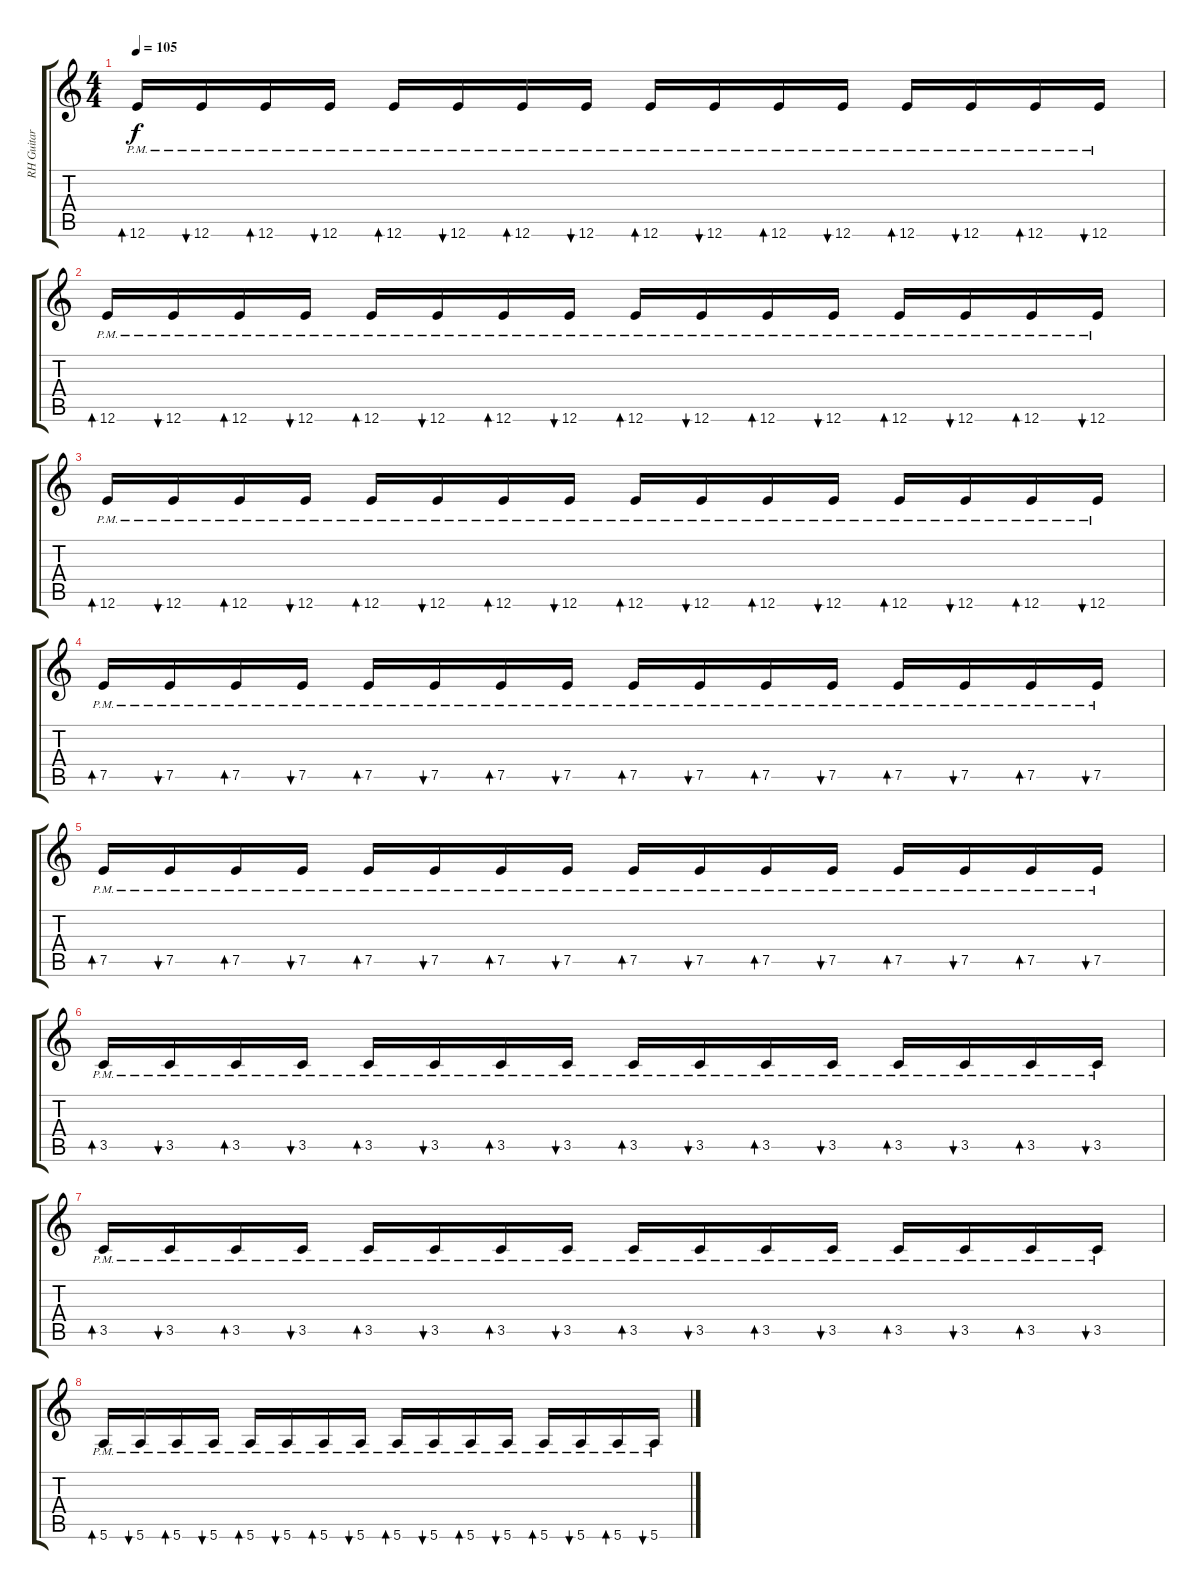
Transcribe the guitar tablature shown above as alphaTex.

\track ("RH Guitar" "RH Guitar") {instrument overdrivenguitar}
\staff {score tabs}
\tuning (E4 B3 G3 D3 A2 E2) {hide}
\ts (4 4)
\tempo 105
\clef g2
\ks c
12.6{pm}.16{bd 60 dy f} 12.6{pm}.16{bu 60} 12.6{pm}.16{bd 60} 12.6{pm}.16{bu 60} 12.6{pm}.16{bd 60} 12.6{pm}.16{bu 60} 12.6{pm}.16{bd 60} 12.6{pm}.16{bu 60} 12.6{pm}.16{bd 60} 12.6{pm}.16{bu 60} 12.6{pm}.16{bd 60} 12.6{pm}.16{bu 60} 12.6{pm}.16{bd 60} 12.6{pm}.16{bu 60} 12.6{pm}.16{bd 60} 12.6{pm}.16{bu 60} |
12.6{pm}.16{bd 60} 12.6{pm}.16{bu 60} 12.6{pm}.16{bd 60} 12.6{pm}.16{bu 60} 12.6{pm}.16{bd 60} 12.6{pm}.16{bu 60} 12.6{pm}.16{bd 60} 12.6{pm}.16{bu 60} 12.6{pm}.16{bd 60} 12.6{pm}.16{bu 60} 12.6{pm}.16{bd 60} 12.6{pm}.16{bu 60} 12.6{pm}.16{bd 60} 12.6{pm}.16{bu 60} 12.6{pm}.16{bd 60} 12.6{pm}.16{bu 60} |
12.6{pm}.16{bd 60} 12.6{pm}.16{bu 60} 12.6{pm}.16{bd 60} 12.6{pm}.16{bu 60} 12.6{pm}.16{bd 60} 12.6{pm}.16{bu 60} 12.6{pm}.16{bd 60} 12.6{pm}.16{bu 60} 12.6{pm}.16{bd 60} 12.6{pm}.16{bu 60} 12.6{pm}.16{bd 60} 12.6{pm}.16{bu 60} 12.6{pm}.16{bd 60} 12.6{pm}.16{bu 60} 12.6{pm}.16{bd 60} 12.6{pm}.16{bu 60} |
7.5{pm}.16{bd 60} 7.5{pm}.16{bu 60} 7.5{pm}.16{bd 60} 7.5{pm}.16{bu 60} 7.5{pm}.16{bd 60} 7.5{pm}.16{bu 60} 7.5{pm}.16{bd 60} 7.5{pm}.16{bu 60} 7.5{pm}.16{bd 60} 7.5{pm}.16{bu 60} 7.5{pm}.16{bd 60} 7.5{pm}.16{bu 60} 7.5{pm}.16{bd 60} 7.5{pm}.16{bu 60} 7.5{pm}.16{bd 60} 7.5{pm}.16{bu 60} |
7.5{pm}.16{bd 60} 7.5{pm}.16{bu 60} 7.5{pm}.16{bd 60} 7.5{pm}.16{bu 60} 7.5{pm}.16{bd 60} 7.5{pm}.16{bu 60} 7.5{pm}.16{bd 60} 7.5{pm}.16{bu 60} 7.5{pm}.16{bd 60} 7.5{pm}.16{bu 60} 7.5{pm}.16{bd 60} 7.5{pm}.16{bu 60} 7.5{pm}.16{bd 60} 7.5{pm}.16{bu 60} 7.5{pm}.16{bd 60} 7.5{pm}.16{bu 60} |
3.5{pm}.16{bd 60} 3.5{pm}.16{bu 60} 3.5{pm}.16{bd 60} 3.5{pm}.16{bu 60} 3.5{pm}.16{bd 60} 3.5{pm}.16{bu 60} 3.5{pm}.16{bd 60} 3.5{pm}.16{bu 60} 3.5{pm}.16{bd 60} 3.5{pm}.16{bu 60} 3.5{pm}.16{bd 60} 3.5{pm}.16{bu 60} 3.5{pm}.16{bd 60} 3.5{pm}.16{bu 60} 3.5{pm}.16{bd 60} 3.5{pm}.16{bu 60} |
3.5{pm}.16{bd 60} 3.5{pm}.16{bu 60} 3.5{pm}.16{bd 60} 3.5{pm}.16{bu 60} 3.5{pm}.16{bd 60} 3.5{pm}.16{bu 60} 3.5{pm}.16{bd 60} 3.5{pm}.16{bu 60} 3.5{pm}.16{bd 60} 3.5{pm}.16{bu 60} 3.5{pm}.16{bd 60} 3.5{pm}.16{bu 60} 3.5{pm}.16{bd 60} 3.5{pm}.16{bu 60} 3.5{pm}.16{bd 60} 3.5{pm}.16{bu 60} |
5.6{pm}.16{bd 60} 5.6{pm}.16{bu 60} 5.6{pm}.16{bd 60} 5.6{pm}.16{bu 60} 5.6{pm}.16{bd 60} 5.6{pm}.16{bu 60} 5.6{pm}.16{bd 60} 5.6{pm}.16{bu 60} 5.6{pm}.16{bd 60} 5.6{pm}.16{bu 60} 5.6{pm}.16{bd 60} 5.6{pm}.16{bu 60} 5.6{pm}.16{bd 60} 5.6{pm}.16{bu 60} 5.6{pm}.16{bd 60} 5.6{pm}.16{bu 60}
